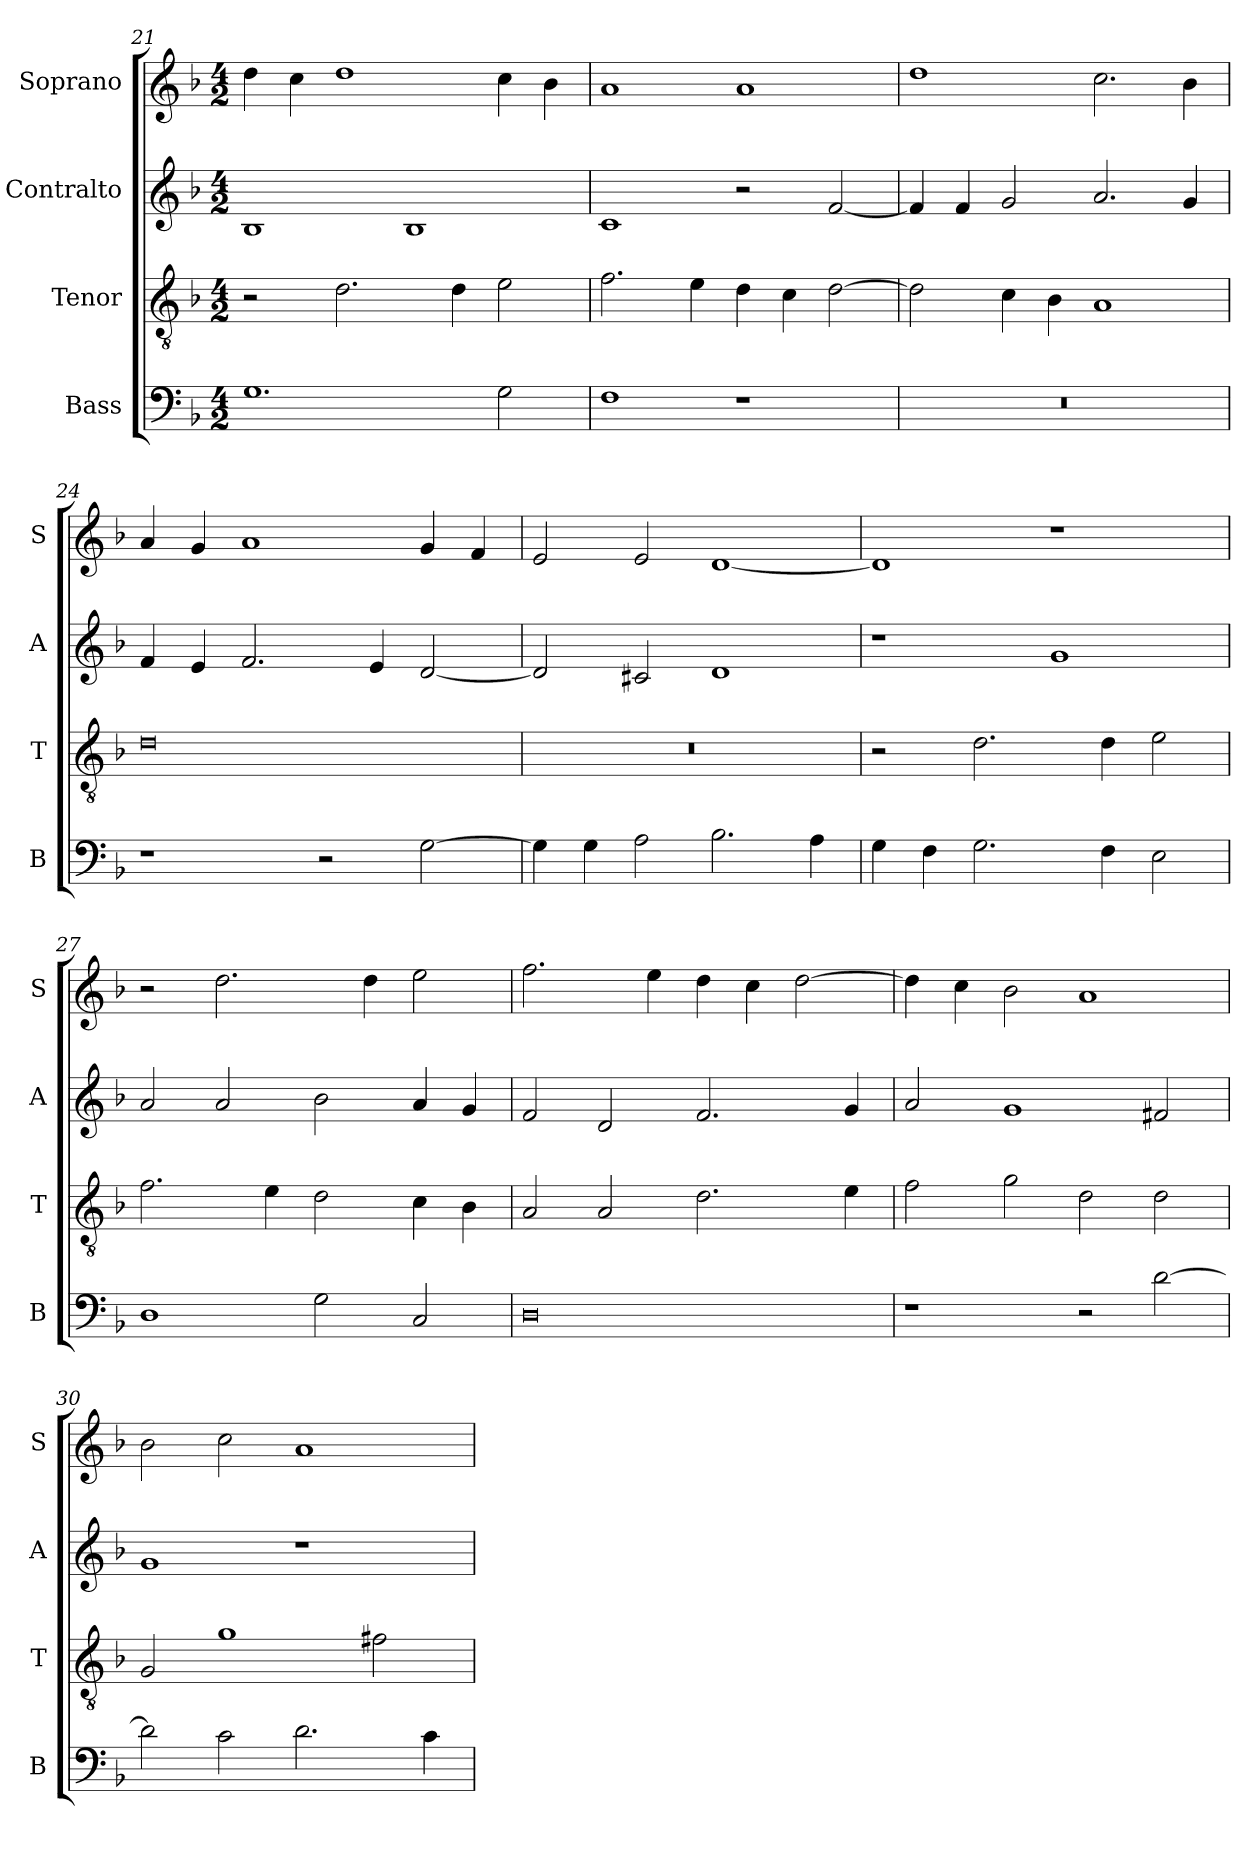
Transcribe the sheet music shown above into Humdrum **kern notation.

**kern	**kern	**kern	**kern
*part4	*part3	*part2	*part1
*staff4	*staff3	*staff2	*staff1
*I"Bass	*I"Tenor	*I"Contralto	*I"Soprano
*I'B	*I'T	*I'A	*I'S
*clefF4	*clefGv2	*clefG2	*clefG2
*k[b-]	*k[b-]	*k[b-]	*k[b-]
*G:dor	*G:dor	*G:dor	*G:dor
*M4/2	*M4/2	*M4/2	*M4/2
=21	=21	=21	=21
1.G	2r	1B-	4dd
.	.	.	4cc
.	2.d	.	1dd
.	.	1B-	.
.	4d	.	.
2G	2e	.	4cc
.	.	.	4b-
=22	=22	=22	=22
1F	2.f	1c	1a
.	4e	.	.
1r	4d	2r	1a
.	4c	.	.
.	[2d	[2f	.
=23	=23	=23	=23
0r	2d]	4f]	1dd
.	.	4f	.
.	4c	2g	.
.	4B-	.	.
.	1A	2.a	2.cc
.	.	4g	4b-
=24	=24	=24	=24
1r	0d	4f	4a
.	.	4e	4g
.	.	2.f	1a
2r	.	.	.
.	.	4e	.
[2G	.	[2d	4g
.	.	.	4f
=25	=25	=25	=25
4G]	0r	2d]	2e
4G	.	.	.
2A	.	2c#X	2e
2.B-	.	1d	[1d
4A	.	.	.
=26	=26	=26	=26
4G	2r	1r	1d]
4F	.	.	.
2.G	2.d	.	.
.	.	1g	1r
4F	4d	.	.
2E	2e	.	.
=27	=27	=27	=27
1D	2.f	2a	2r
.	.	2a	2.dd
.	4e	.	.
2G	2d	2b-	.
.	.	.	4dd
2C	4c	4a	2ee
.	4B-	4g	.
=28	=28	=28	=28
0D	2A	2f	2.ff
.	2A	2d	.
.	.	.	4ee
.	2.d	2.f	4dd
.	.	.	4cc
.	.	.	[2dd
.	4e	4g	.
=29	=29	=29	=29
1r	2f	2a	4dd]
.	.	.	4cc
.	2g	1g	2b-
2r	2d	.	1a
[2d	2d	2f#X	.
=30	=30	=30	=30
2d]	2G	1g	2b-
2c	1g	.	2cc
2.d	.	1r	1a
.	2f#X	.	.
4c	.	.	.
=	=	=	=
*-	*-	*-	*-
